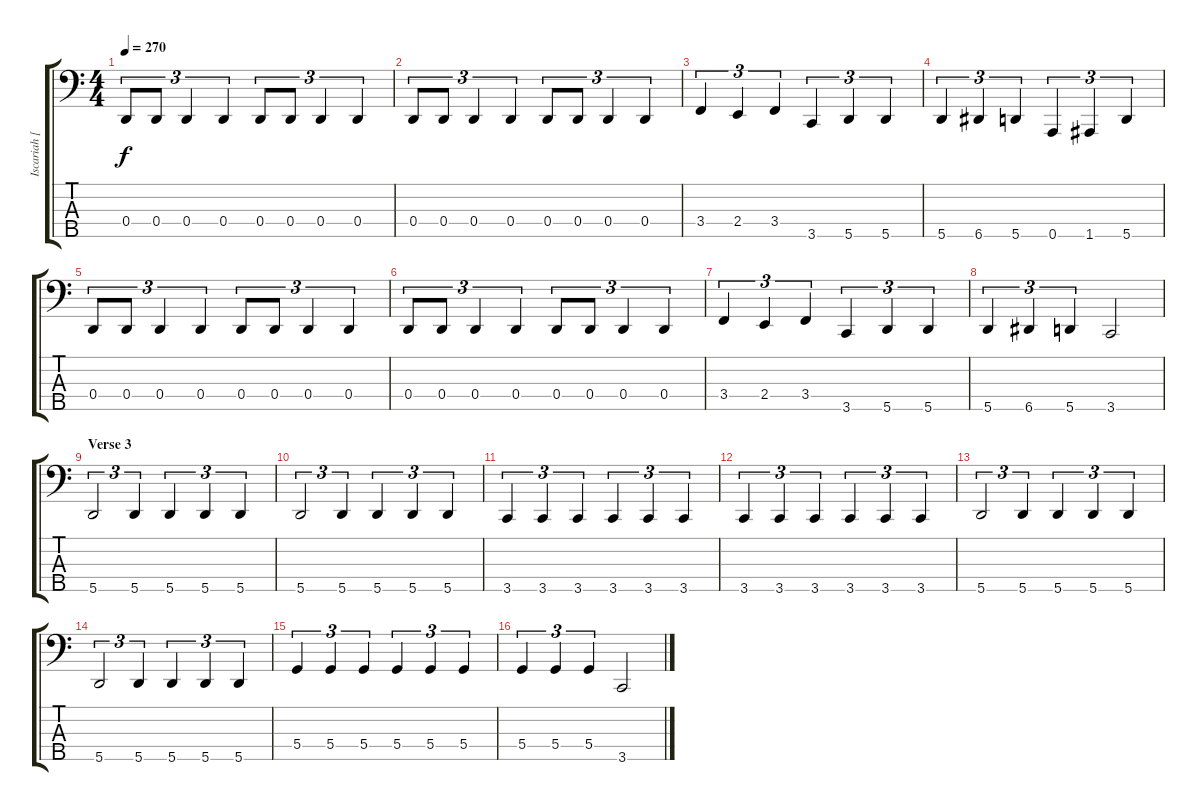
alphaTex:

\track ("Iscariah [Bass]" "Iscariah [") {instrument electricbasspick}
\staff {score tabs}
\tuning (F2 C2 G1 D1 A0) {hide}
\ts (4 4)
\tempo 270
\clef f4
\ks c
0.4.8{tu (3 2) dy f} 0.4.8{tu (3 2)} 0.4.4{tu (3 2)} 0.4.4{tu (3 2)} 0.4.8{tu (3 2)} 0.4.8{tu (3 2)} 0.4.4{tu (3 2)} 0.4.4{tu (3 2)} |
0.4.8{tu (3 2)} 0.4.8{tu (3 2)} 0.4.4{tu (3 2)} 0.4.4{tu (3 2)} 0.4.8{tu (3 2)} 0.4.8{tu (3 2)} 0.4.4{tu (3 2)} 0.4.4{tu (3 2)} |
3.4.4{tu (3 2)} 2.4.4{tu (3 2)} 3.4.4{tu (3 2)} 3.5.4{tu (3 2)} 5.5.4{tu (3 2)} 5.5.4{tu (3 2)} |
5.5.4{tu (3 2)} 6.5.4{tu (3 2)} 5.5.4{tu (3 2)} 0.5.4{tu (3 2)} 1.5.4{tu (3 2)} 5.5.4{tu (3 2)} |
0.4.8{tu (3 2)} 0.4.8{tu (3 2)} 0.4.4{tu (3 2)} 0.4.4{tu (3 2)} 0.4.8{tu (3 2)} 0.4.8{tu (3 2)} 0.4.4{tu (3 2)} 0.4.4{tu (3 2)} |
0.4.8{tu (3 2)} 0.4.8{tu (3 2)} 0.4.4{tu (3 2)} 0.4.4{tu (3 2)} 0.4.8{tu (3 2)} 0.4.8{tu (3 2)} 0.4.4{tu (3 2)} 0.4.4{tu (3 2)} |
3.4.4{tu (3 2)} 2.4.4{tu (3 2)} 3.4.4{tu (3 2)} 3.5.4{tu (3 2)} 5.5.4{tu (3 2)} 5.5.4{tu (3 2)} |
5.5.4{tu (3 2)} 6.5.4{tu (3 2)} 5.5.4{tu (3 2)} 3.5.2 |
\section ("" "Verse 3")
5.5.2{tu (3 2)} 5.5.4{tu (3 2)} 5.5.4{tu (3 2)} 5.5.4{tu (3 2)} 5.5.4{tu (3 2)} |
5.5.2{tu (3 2)} 5.5.4{tu (3 2)} 5.5.4{tu (3 2)} 5.5.4{tu (3 2)} 5.5.4{tu (3 2)} |
3.5.4{tu (3 2)} 3.5.4{tu (3 2)} 3.5.4{tu (3 2)} 3.5.4{tu (3 2)} 3.5.4{tu (3 2)} 3.5.4{tu (3 2)} |
3.5.4{tu (3 2)} 3.5.4{tu (3 2)} 3.5.4{tu (3 2)} 3.5.4{tu (3 2)} 3.5.4{tu (3 2)} 3.5.4{tu (3 2)} |
5.5.2{tu (3 2)} 5.5.4{tu (3 2)} 5.5.4{tu (3 2)} 5.5.4{tu (3 2)} 5.5.4{tu (3 2)} |
5.5.2{tu (3 2)} 5.5.4{tu (3 2)} 5.5.4{tu (3 2)} 5.5.4{tu (3 2)} 5.5.4{tu (3 2)} |
5.4.4{tu (3 2)} 5.4.4{tu (3 2)} 5.4.4{tu (3 2)} 5.4.4{tu (3 2)} 5.4.4{tu (3 2)} 5.4.4{tu (3 2)} |
5.4.4{tu (3 2)} 5.4.4{tu (3 2)} 5.4.4{tu (3 2)} 3.5.2
